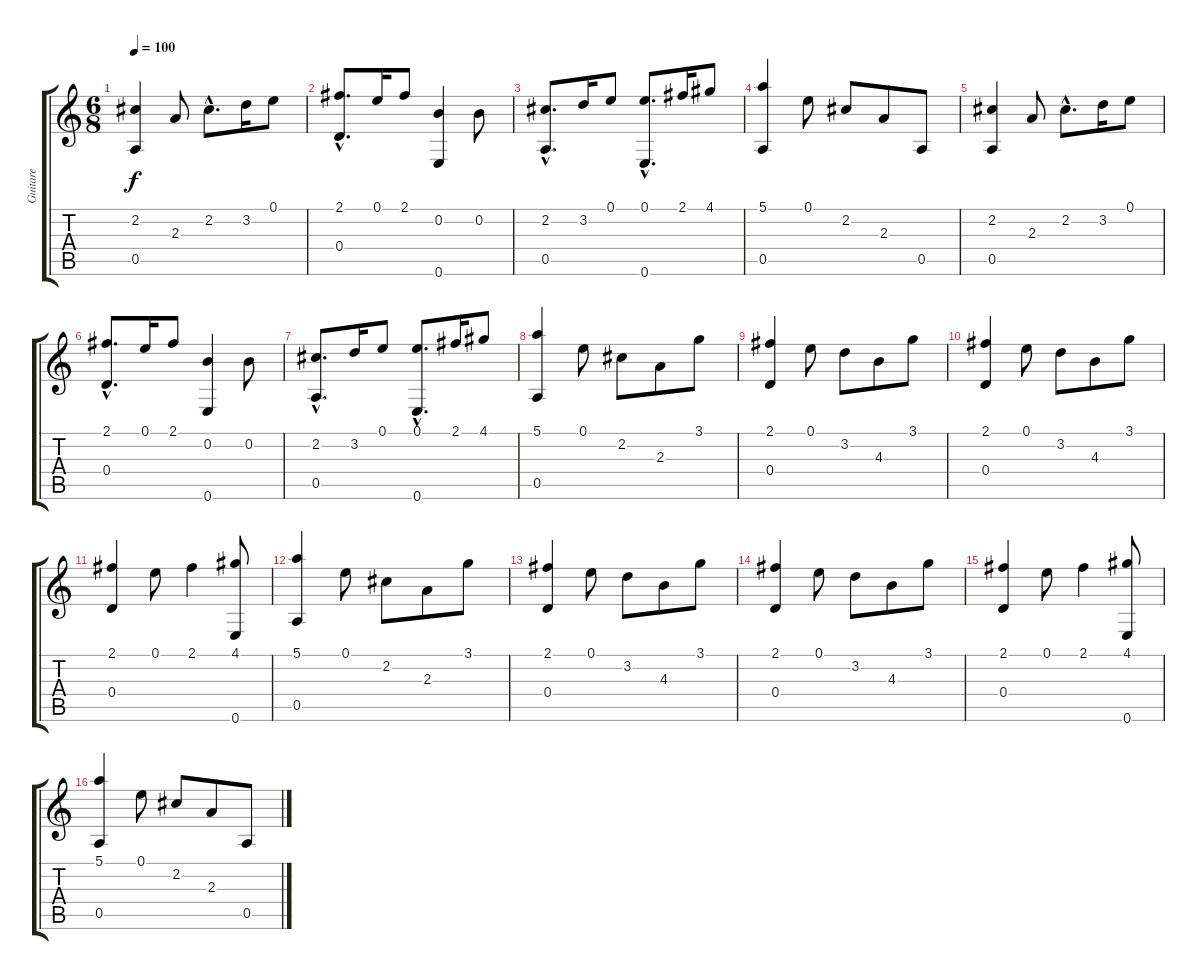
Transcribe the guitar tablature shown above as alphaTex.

\track ("Guitare" "Guitare") {instrument acousticguitarnylon}
\staff {score tabs}
\tuning (E4 B3 G3 D3 A2 E2) {hide}
\ts (6 8)
\tempo 100
\clef g2
\ks c
(2.2 0.5).4{dy f instrument acousticguitarnylon} 2.3.8 2.2{hac}.8{d} 3.2.16 0.1.8 |
(2.1{hac} 0.4{hac}).8{d} 0.1.16 2.1.8 (0.2 0.6).4 0.2.8 |
(2.2{hac} 0.5{hac}).8{d} 3.2.16 0.1.8 (0.1{hac} 0.6{hac}).8{d} 2.1.16 4.1.8 |
(5.1 0.5).4 0.1.8 2.2.8 2.3.8 0.5.8 |
(2.2 0.5).4 2.3.8 2.2{hac}.8{d} 3.2.16 0.1.8 |
(2.1{hac} 0.4{hac}).8{d} 0.1.16 2.1.8 (0.2 0.6).4 0.2.8 |
(2.2{hac} 0.5{hac}).8{d} 3.2.16 0.1.8 (0.1{hac} 0.6{hac}).8{d} 2.1.16 4.1.8 |
(5.1 0.5).4 0.1.8 2.2.8 2.3.8 3.1.8 |
(2.1 0.4).4 0.1.8 3.2.8 4.3.8 3.1.8 |
(2.1 0.4).4 0.1.8 3.2.8 4.3.8 3.1.8 |
(2.1 0.4).4 0.1.8 2.1.4 (4.1 0.6).8 |
(5.1 0.5).4 0.1.8 2.2.8 2.3.8 3.1.8 |
(2.1 0.4).4 0.1.8 3.2.8 4.3.8 3.1.8 |
(2.1 0.4).4 0.1.8 3.2.8 4.3.8 3.1.8 |
(2.1 0.4).4 0.1.8 2.1.4 (4.1 0.6).8 |
(5.1 0.5).4 0.1.8 2.2.8 2.3.8 0.5.8
